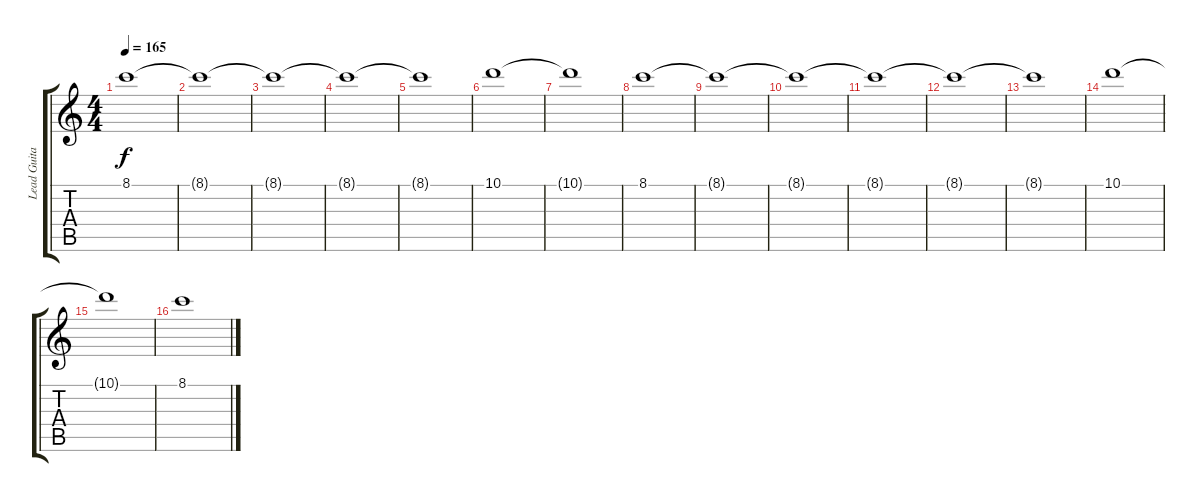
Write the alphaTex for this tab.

\track ("Lead Guitar II" "Lead Guita") {instrument distortionguitar}
\staff {score tabs}
\tuning (E4 B3 G3 D3 A2 E2) {hide}
\ts (4 4)
\tempo 165
\clef g2
\ks c
8.1{t}.1{dy f} |
8.1{t}.1 |
8.1{t}.1 |
8.1{t}.1 |
8.1{t}.1 |
10.1.1 |
10.1{t}.1 |
8.1.1 |
8.1{t}.1 |
8.1{t}.1 |
8.1{t}.1 |
8.1{t}.1 |
8.1{t}.1 |
10.1.1 |
10.1{t}.1 |
8.1.1
